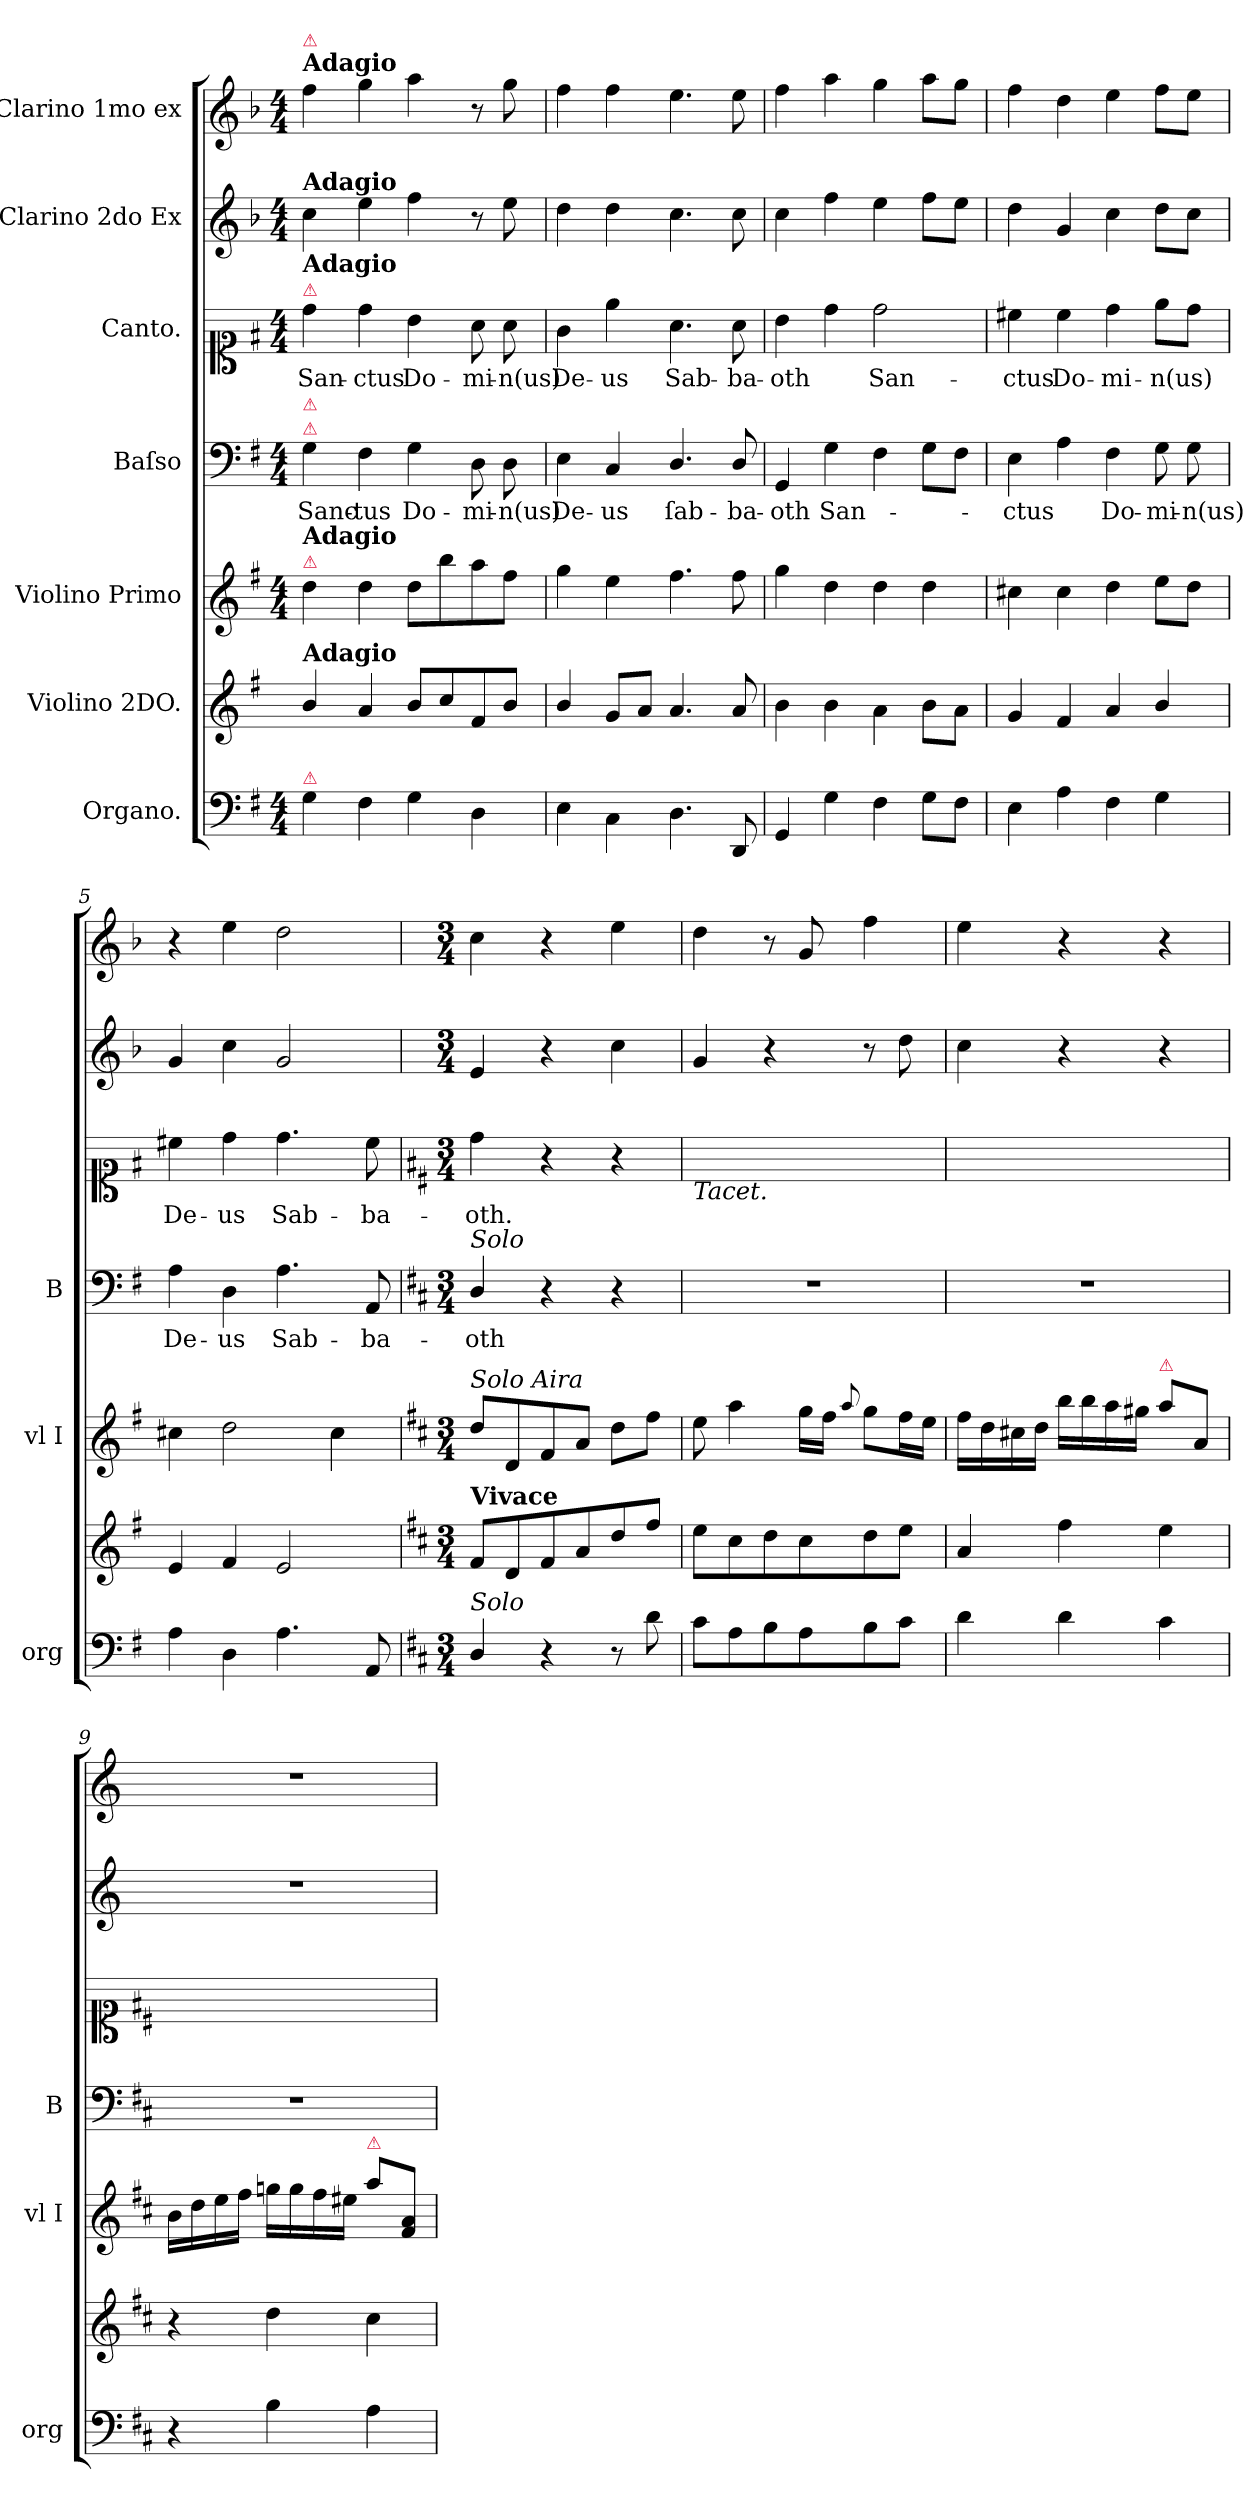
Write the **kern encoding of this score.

**kern	**kern	**kern	**dynam	**kern	**text	**kern	**text	**kern	**kern
*part7	*part6	*part5	*part5	*part4	*part4	*part3	*part3	*part2	*part1
*staff7	*staff6	*staff5	*staff5	*staff4	*staff4	*staff3	*staff3	*staff2	*staff1
*I"Organo.	*I"Violino 2DO.	*I"Violino Primo	*	*I"Baſso	*	*I"Canto.	*	*I"Clarino 2do Ex	*I"Clarino 1mo ex
*I'org	*	*I'vl I	*	*I'B	*	*	*	*	*
*clefF4	*clefG2	*clefG2	*	*clefF4	*	*clefC1	*	*clefG2	*clefG2
*	*	*	*	*	*	*	*	*ITrd-1c-2	*ITrd-1c-2
*k[f#]	*k[f#]	*k[f#]	*	*k[f#]	*	*k[f#]	*	*k[f#]	*k[f#]
*G:	*G:	*G:	*	*G:	*	*G:	*	*G:	*G:
*M4/4	*	*M4/4	*	*M4/4	*	*M4/4	*	*M4/4	*M4/4
=1	=1	=1	=1	=1	=1	=1	=1	=1	=1
!	!	!	!	!	!	!	!	!	!LO:TX:a:B:t=Adagio
!	!	!	!	!	!	!	!	!	!LO:TX:a:color=crimson:t=⚠
!	!	!	!	!	!	!	!	!LO:TX:a:B:t=Adagio	!
!	!	!	!	!	!	!LO:TX:a:color=crimson:t=⚠	!	!	!
!	!	!	!	!	!	!LO:TX:a:B:t=Adagio	!	!	!
!	!	!	!	!LO:TX:a:color=crimson:t=⚠	!	!	!	!	!
!	!	!	!	!LO:TX:a:color=crimson:t=⚠	!	!	!	!	!
!	!	!LO:TX:a:color=crimson:t=⚠	!	!	!	!	!	!	!
!	!	!LO:TX:a:B:t=Adagio	!	!	!	!	!	!	!
!	!LO:TX:a:B:t=Adagio	!	!	!	!	!	!	!	!
!LO:TX:a:color=crimson:t=⚠	!	!	!	!	!	!	!	!	!
4G\	4b/	4dd\	.	4G\	Sanc-	4dd\	San-	4dd\	4gg\
4F#\	4a/	4dd\	.	4F#\	-tus	4dd\	-ctus	4ff#\	4aa\
4G\	8b/L	8dd\L	.	4G\	Do-	4b\	Do-	4gg\	4bb\
.	8cc/	8bb\	.	.	.	.	.	.	.
4D\	8f#/	8aa\	.	8D\	-mi-	8a\	-mi-	8r	8r
.	8b/J	8ff#\J	.	8D\	-n(us)	8a\	-n(us)	8ff#\	8aa\
=2	=2	=2	=2	=2	=2	=2	=2	=2	=2
4E\	4b/	4gg\	.	4E\	De-	4g\	De-	4ee\	4gg\
4C\	8g/L	4ee\	.	4C/	-us	4ee\	-us	4ee\	4gg\
.	8a/J	.	.	.	.	.	.	.	.
4.D\	4.a/	4.ff#\	.	4.D/	ſab-	4.a\	Sab-	4.dd\	4.ff#\
8DD/	8a/	8ff#\	.	8D/	-ba-	8a\	-ba-	8dd\	8ff#\
=3	=3	=3	=3	=3	=3	=3	=3	=3	=3
4GG/	4b\	4gg\	.	4GG/	-oth	4b\	-oth	4dd\	4gg\
4G\	4b\	4dd\	.	4G\	San-	4dd\	.	4gg\	4bb\
4F#\	4a\	4dd\	.	4F#\	.	2dd\	San-	4ff#\	4aa\
8G\L	8b\L	4dd\	.	8G\L	.	.	.	8gg\L	8bb\L
8F#\J	8a\J	.	.	8F#\J	.	.	.	8ff#\J	8aa\J
=4	=4	=4	=4	=4	=4	=4	=4	=4	=4
4E\	4g/	4cc#X\	.	4E\	-ctus	4cc#X\	-ctus	4ee\	4gg\
4A\	4f#/	4cc#\	.	4A\	.	4cc#\	Do-	4a/	4ee\
4F#\	4a/	4dd\	.	4F#\	Do-	4dd\	-mi-	4dd\	4ff#\
4G\	4b/	8ee\L	.	8G\	-mi-	8ee\L	-n(us)	8ee\L	8gg\L
.	.	8dd\J	.	8G\	-n(us)	8dd\J	.	8dd\J	8ff#\J
=5	=5	=5	=5	=5	=5	=5	=5	=5	=5
4A\	4e/	4cc#X\	.	4A\	De-	4cc#X\	De-	4a/	4r
4D\	4f#/	2dd\	.	4D\	-us	4dd\	-us	4dd\	4ff#\
4.A\	2e/	.	.	4.A\	Sab-	4.dd\	Sab-	2a/	2ee\
.	.	4cc#\	.	.	.	.	.	.	.
8AA/	.	.	.	8AA/	-ba-	8cc#\	-ba-	.	.
=6	=6	=6	=6	=6	=6	=6	=6	=6	=6
*k[f#c#]	*k[f#c#]	*k[f#c#]	*	*k[f#c#]	*	*k[f#c#]	*	*k[f#c#]	*k[f#c#]
*D:	*D:	*D:	*	*D:	*	*D:	*	*D:	*D:
*M3/4	*M3/4	*M3/4	*	*M3/4	*	*M3/4	*	*M3/4	*M3/4
!	!	!	!	!LO:TX:a:i:t=Solo	!	!	!	!	!
!	!	!LO:TX:a:i:t=Solo Aira	!	!	!	!	!	!	!
!	!LO:TX:a:B:t=Vivace	!	!	!	!	!	!	!	!
!LO:TX:a:i:t=Solo	!	!	!	!	!	!	!	!	!
4D/	8f#/L	8dd\L	.	4D/	-oth	4dd\	-oth.	4f#/	4dd\
.	8d/	8d/	.	.	.	.	.	.	.
4r	8f#/	8f#/	.	4r	.	4r	.	4r	4r
.	8a/	8a/J	.	.	.	.	.	.	.
8r	8dd/	8dd\L	.	4r	.	4r	.	4dd\	4ff#\
8d\	8ff#/J	8ff#\J	.	.	.	.	.	.	.
=7	=7	=7	=7	=7	=7	=7	=7	=7	=7
!	!	!	!	!	!	!LO:TX:b:i:t=Tacet.	!	!	!
!	!	!	!LO:DY:b	!	!	!	!	!	!
8c#\L	8ee\L	8ee\	fort	2.r	.	2.ryy	.	4a/	4ee\
8A\	8cc#\	4aa\	.	.	.	.	.	.	.
8B\	8dd\	.	.	.	.	.	.	4r	8r
8A\	8cc#\	16gg\LL	.	.	.	.	.	.	8a/
.	.	16ff#\JJ	.	.	.	.	.	.	.
.	.	8qqaa/	.	.	.	.	.	.	.
8B\	8dd\	8gg\L	.	.	.	.	.	8r	4gg\
8c#\J	8ee\J	16ff#\L	.	.	.	.	.	8ee\	.
.	.	16ee\JJ	.	.	.	.	.	.	.
=8	=8	=8	=8	=8	=8	=8	=8	=8	=8
4d\	4a/	16ff#\LL	.	2.r	.	2.ryy	.	4dd\	4ff#\
.	.	16dd\	.	.	.	.	.	.	.
.	.	16cc#X\	.	.	.	.	.	.	.
.	.	16dd\JJ	.	.	.	.	.	.	.
4d\	4ff#\	16bb\LL	.	.	.	.	.	4r	4r
.	.	16bb\	.	.	.	.	.	.	.
.	.	16aa\	.	.	.	.	.	.	.
.	.	16gg#X\JJ	.	.	.	.	.	.	.
!	!	!LO:TX:a:color=crimson:t=⚠	!	!	!	!	!	!	!
4c#\	4ee\	8aa\L	.	.	.	.	.	4r	4r
.	.	8a/J	.	.	.	.	.	.	.
=9	=9	=9	=9	=9	=9	=9	=9	=9	=9
4r	4r	16b\LL	.	2.r	.	2.ryy	.	2.r	2.r
.	.	16dd\	.	.	.	.	.	.	.
.	.	16ee\	.	.	.	.	.	.	.
.	.	16ff#\JJ	.	.	.	.	.	.	.
4B\	4dd\	16ggn\LL	.	.	.	.	.	.	.
.	.	16gg\	.	.	.	.	.	.	.
.	.	16ff#\	.	.	.	.	.	.	.
.	.	16ee#X\JJ	.	.	.	.	.	.	.
!	!	!LO:TX:a:color=crimson:t=⚠	!	!	!	!	!	!	!
4A\	4cc#\	8aa\L	.	.	.	.	.	.	.
.	.	8f#/ 8a/J	.	.	.	.	.	.	.
=	=	=	=	=	=	=	=	=	=
*-	*-	*-	*-	*-	*-	*-	*-	*-	*-
